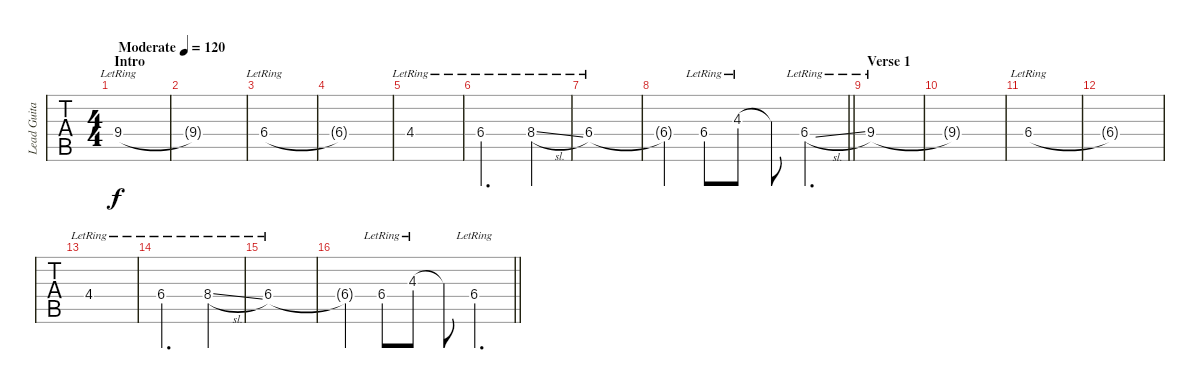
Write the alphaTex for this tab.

\track ("Lead Guitar" "Lead Guita") {instrument overdrivenguitar}
\staff {tabs}
\tuning (E4 B3 G3 D3 A2 E2) {hide}
\ts (4 4)
\section ("" "Intro")
\tempo (120 "Moderate")
\clef g2
\ks b
9.4{lr}.1{dy f instrument overdrivenguitar} |
9.4{t}.1 |
6.4{lr}.1 |
6.4{t}.1 |
4.4{lr}.1 |
6.4{lr}.2{d} 8.4{sl lr}.4 |
6.4{lr}.1 |
\barLineRight lightlight
6.4{t}.4 6.4{lr}.8 4.3{lr}.8 4.3{t}.8 6.4{sl lr}.4{d} |
\section ("" "Verse 1")
9.4{lr}.1 |
9.4{t}.1 |
6.4{lr}.1 |
6.4{t}.1 |
4.4{lr}.1 |
6.4{lr}.2{d} 8.4{sl lr}.4 |
6.4{lr}.1 |
\barLineRight lightlight
6.4{t}.4 6.4{lr}.8 4.3{lr}.8 4.3{t}.8 6.4{sl lr}.4{d}
